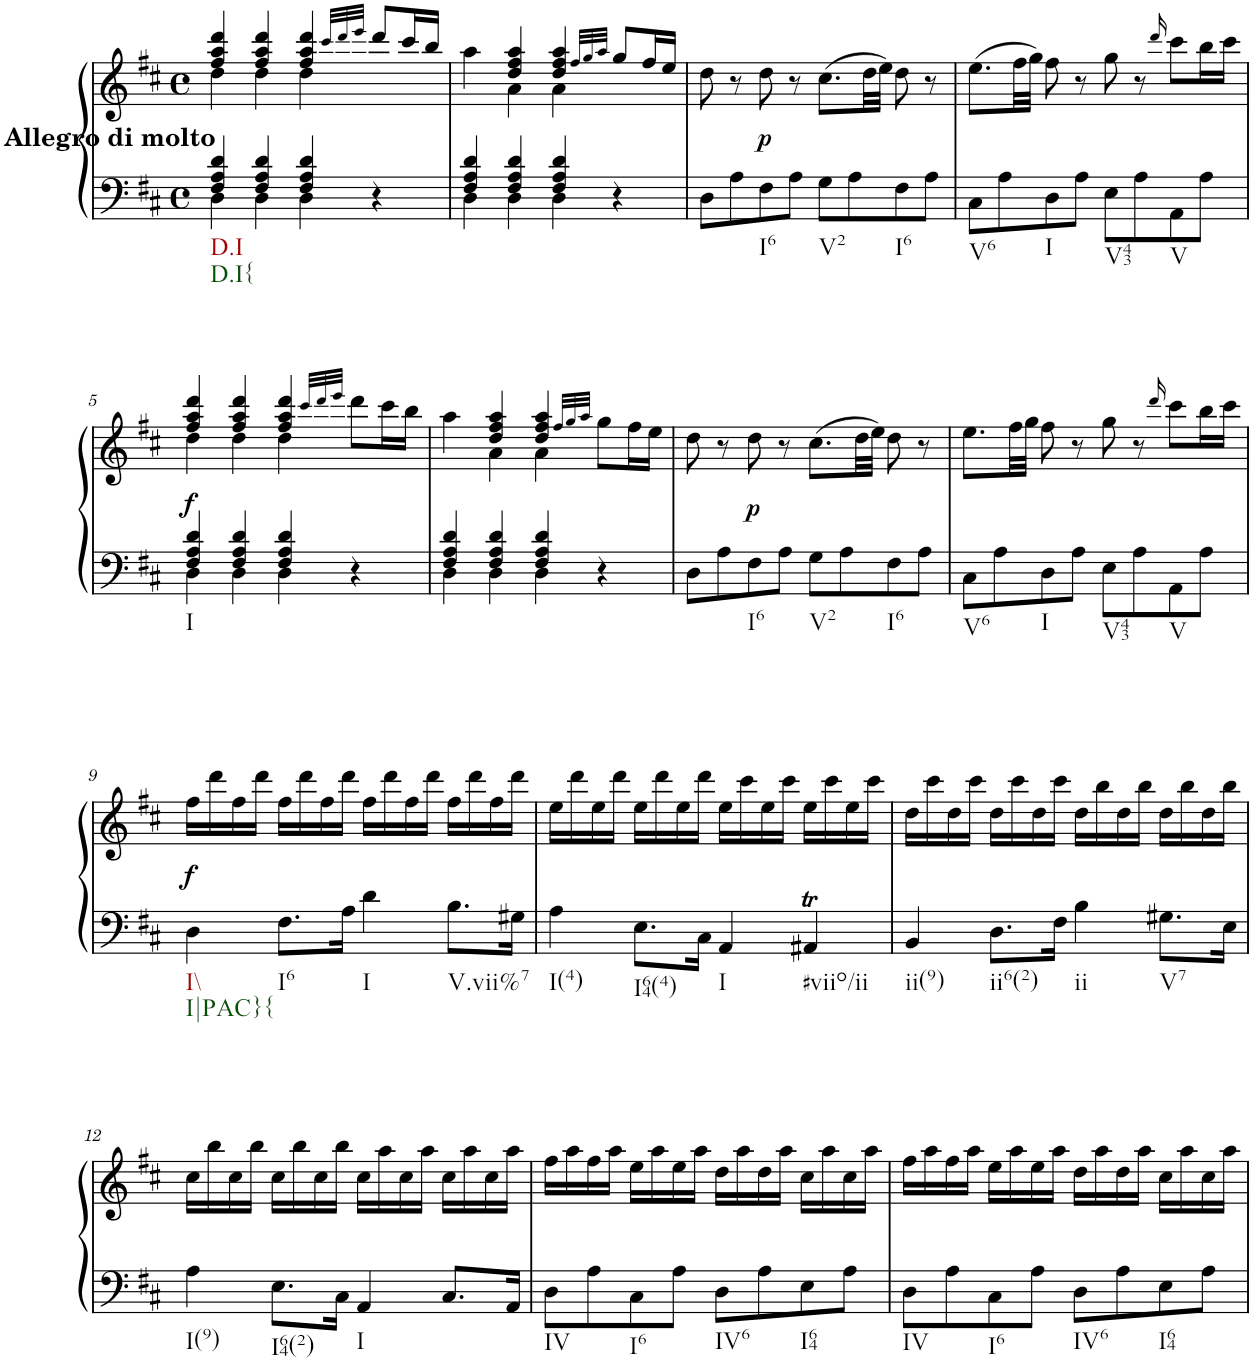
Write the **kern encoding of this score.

**kern	**kern	**dynam
*part1	*part1	*part1
*staff2	*staff1	*staff1/2
*I"Piano	*	*
*I'Pno.	*	*
*clefF4	*clefG2	*
*k[f#c#]	*k[f#c#]	*
*M4/4	*M4/4	*
*met(c)	*met(c)	*
=1	=1	=1
*^	*^	*
!	!	!LO:TX:b:B:t=Allegro di molto	!	!
!LO:TX:b:t=D.I	!	!	!	!
!LO:TX:b:t=D.I{	!	!	!	!
4F#/ 4A/ 4d/	4D\	4ff#/ 4aa/ 4ddd/	4dd\	.
4F#/ 4A/ 4d/	4D\	4ff#/ 4aa/ 4ddd/	4dd\	.
4F#/ 4A/ 4d/	4D\	4ff#/ 4aa/ 4ddd/	4dd\	.
.	.	32qccc#/LLL	.	.
.	.	32qddd/	.	.
.	.	32qeee/JJJ	.	.
4r	4ryy	8ddd/L	4ryy	.
.	.	16ccc#/L	.	.
.	.	16bb/JJ	.	.
=2	=2	=2	=2	=2
4F#/ 4A/ 4d/	4D\	4aa\	4ryy	.
4F#/ 4A/ 4d/	4D\	4dd/ 4ff#/ 4aa/	4a\	.
4F#/ 4A/ 4d/	4D\	4dd/ 4ff#/ 4aa/	4a\	.
.	.	32qff#/LLL	.	.
.	.	32qgg/	.	.
.	.	32qaa/JJJ	.	.
4r	4ryy	8gg/L	4ryy	.
.	.	16ff#/L	.	.
.	.	16ee/JJ	.	.
*v	*v	*	*	*
*	*v	*v	*
=3	=3	=3
8D\L	8dd\	.
8A\	8r	.
!LO:TX:b:t=I6	!	!
!	!	!LO:DY:b
8F#\	8dd\	p
8A\J	8r	.
!LO:TX:b:t=V2	!	!
8G\L	(8.cc#\L	.
8A\	.	.
.	32dd\LL	.
.	32ee\JJJ)	.
!LO:TX:b:t=I6	!	!
8F#\	8dd\	.
8A\J	8r	.
=4	=4	=4
!LO:TX:b:t=V6	!	!
8C#\L	(8.ee\L	.
8A\	.	.
.	32ff#\LL	.
.	32gg\JJJ)	.
!LO:TX:b:t=I	!	!
8D\	8ff#\	.
8A\J	8r	.
!LO:TX:b:t=V43	!	!
8E\L	8gg\	.
8A\	8r	.
.	16qddd/	.
!LO:TX:b:t=V	!	!
8AA\	8ccc#\L	.
8A\J	16bb\L	.
.	16ccc#\JJ	.
!!LO:LB:g=z
=5	=5	=5
*^	*^	*
!LO:TX:b:t=I	!	!	!	!
!	!	!	!	!LO:DY:b
4F#/ 4A/ 4d/	4D\	4ff#/ 4aa/ 4ddd/	4dd\	f
4F#/ 4A/ 4d/	4D\	4ff#/ 4aa/ 4ddd/	4dd\	.
4F#/ 4A/ 4d/	4D\	4ff#/ 4aa/ 4ddd/	4dd\	.
.	.	32qccc#/LLL	.	.
.	.	32qddd/	.	.
.	.	32qeee/JJJ	.	.
4r	4ryy	8ddd\L	4ryy	.
.	.	16ccc#\L	.	.
.	.	16bb\JJ	.	.
=6	=6	=6	=6	=6
4F#/ 4A/ 4d/	4D\	4aa\	4ryy	.
4F#/ 4A/ 4d/	4D\	4dd/ 4ff#/ 4aa/	4a\	.
4F#/ 4A/ 4d/	4D\	4dd/ 4ff#/ 4aa/	4a\	.
.	.	32qff#/LLL	.	.
.	.	32qgg/	.	.
.	.	32qaa/JJJ	.	.
4r	4ryy	8gg\L	4ryy	.
.	.	16ff#\L	.	.
.	.	16ee\JJ	.	.
*v	*v	*	*	*
*	*v	*v	*
=7	=7	=7
8D\L	8dd\	.
8A\	8r	.
!LO:TX:b:t=I6	!	!
!	!	!LO:DY:b
8F#\	8dd\	p
8A\J	8r	.
!LO:TX:b:t=V2	!	!
8G\L	(8.cc#\L	.
8A\	.	.
.	32dd\LL	.
.	32ee\JJJ)	.
!LO:TX:b:t=I6	!	!
8F#\	8dd\	.
8A\J	8r	.
=8	=8	=8
!LO:TX:b:t=V6	!	!
8C#\L	8.ee\L	.
8A\	.	.
.	32ff#\LL	.
.	32gg\JJJ	.
!LO:TX:b:t=I	!	!
8D\	8ff#\	.
8A\J	8r	.
!LO:TX:b:t=V43	!	!
8E\L	8gg\	.
8A\	8r	.
.	16qddd/	.
!LO:TX:b:t=V	!	!
8AA\	8ccc#\L	.
8A\J	16bb\L	.
.	16ccc#\JJ	.
!!LO:LB:g=z
=9	=9	=9
!LO:TX:b:t=I\\	!	!
!LO:TX:b:t=I|PAC}{	!	!
!	!	!LO:DY:b
4D\	16ff#\LL	f
.	16ddd\	.
.	16ff#\	.
.	16ddd\JJ	.
!LO:TX:b:t=I6	!	!
8.F#\L	16ff#\LL	.
.	16ddd\	.
.	16ff#\	.
16A\Jk	16ddd\JJ	.
!LO:TX:b:t=I	!	!
4d\	16ff#\LL	.
.	16ddd\	.
.	16ff#\	.
.	16ddd\JJ	.
!LO:TX:b:t=V.vii%7	!	!
8.B\L	16ff#\LL	.
.	16ddd\	.
.	16ff#\	.
16G#X\Jk	16ddd\JJ	.
=10	=10	=10
!LO:TX:b:t=I(4)	!	!
4A\	16ee\LL	.
.	16ddd\	.
.	16ee\	.
.	16ddd\JJ	.
!LO:TX:b:t=I64(4)	!	!
8.E\L	16ee\LL	.
.	16ddd\	.
.	16ee\	.
16C#\Jk	16ddd\JJ	.
!LO:TX:b:t=I	!	!
4AA/	16ee\LL	.
.	16ccc#\	.
.	16ee\	.
.	16ccc#\JJ	.
!LO:TX:b:t=#viio/ii	!	!
4AA#Xt/	16ee\LL	.
.	16ccc#\	.
.	16ee\	.
.	16ccc#\JJ	.
=11	=11	=11
!LO:TX:b:t=ii(9)	!	!
4BB/	16dd\LL	.
.	16ccc#\	.
.	16dd\	.
.	16ccc#\JJ	.
!LO:TX:b:t=ii6(2)	!	!
8.D\L	16dd\LL	.
.	16ccc#\	.
.	16dd\	.
16F#\Jk	16ccc#\JJ	.
!LO:TX:b:t=ii	!	!
4B\	16dd\LL	.
.	16bb\	.
.	16dd\	.
.	16bb\JJ	.
!LO:TX:b:t=V7	!	!
8.G#X\L	16dd\LL	.
.	16bb\	.
.	16dd\	.
16E\Jk	16bb\JJ	.
!!LO:LB:g=z
=12	=12	=12
!LO:TX:b:t=I(9)	!	!
4A\	16cc#\LL	.
.	16bb\	.
.	16cc#\	.
.	16bb\JJ	.
!LO:TX:b:t=I64(2)	!	!
8.E\L	16cc#\LL	.
.	16bb\	.
.	16cc#\	.
16C#\Jk	16bb\JJ	.
!LO:TX:b:t=I	!	!
4AA/	16cc#\LL	.
.	16aa\	.
.	16cc#\	.
.	16aa\JJ	.
8.C#/L	16cc#\LL	.
.	16aa\	.
.	16cc#\	.
16AA/Jk	16aa\JJ	.
=13	=13	=13
!LO:TX:b:t=IV	!	!
8D\L	16ff#\LL	.
.	16aa\	.
8A\	16ff#\	.
.	16aa\JJ	.
!LO:TX:b:t=I6	!	!
8C#\	16ee\LL	.
.	16aa\	.
8A\J	16ee\	.
.	16aa\JJ	.
!LO:TX:b:t=IV6	!	!
8D\L	16dd\LL	.
.	16aa\	.
8A\	16dd\	.
.	16aa\JJ	.
!LO:TX:b:t=I64	!	!
8E\	16cc#\LL	.
.	16aa\	.
8A\J	16cc#\	.
.	16aa\JJ	.
=14	=14	=14
!LO:TX:b:t=IV	!	!
8D\L	16ff#\LL	.
.	16aa\	.
8A\	16ff#\	.
.	16aa\JJ	.
!LO:TX:b:t=I6	!	!
8C#\	16ee\LL	.
.	16aa\	.
8A\J	16ee\	.
.	16aa\JJ	.
!LO:TX:b:t=IV6	!	!
8D\L	16dd\LL	.
.	16aa\	.
8A\	16dd\	.
.	16aa\JJ	.
!LO:TX:b:t=I64	!	!
8E\	16cc#\LL	.
.	16aa\	.
8A\J	16cc#\	.
.	16aa\JJ	.
=	=	=
*-	*-	*-
